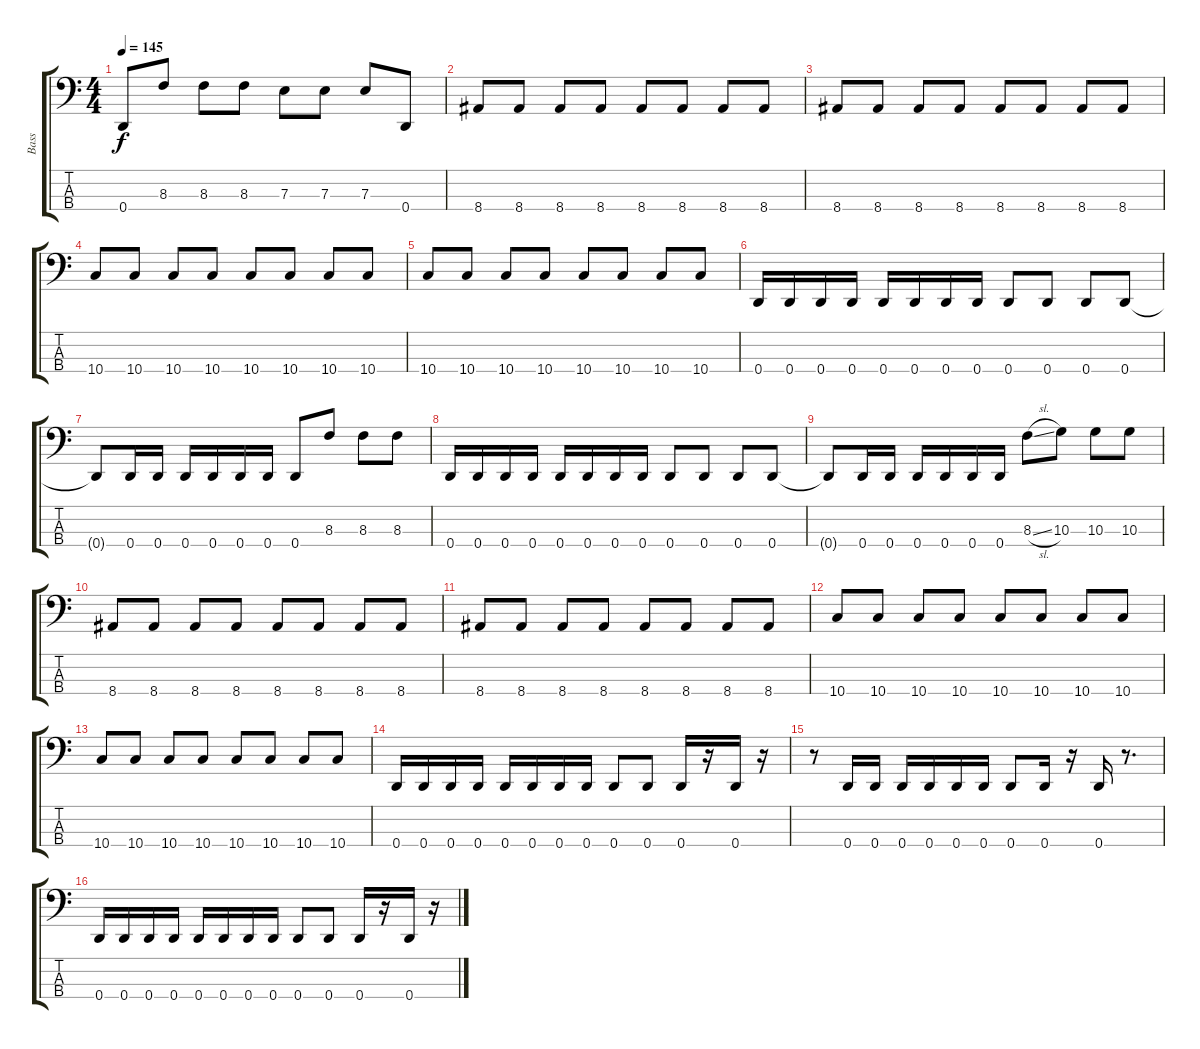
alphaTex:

\track ("Bass" "Bass") {instrument electricbassfinger}
\staff {score tabs}
\tuning (G2 D2 A1 D1) {hide}
\ts (4 4)
\tempo 145
\clef f4
\ks c
0.4.8{dy f} 8.3.8 8.3.8 8.3.8 7.3.8 7.3.8 7.3.8 0.4.8 |
8.4.8 8.4.8 8.4.8 8.4.8 8.4.8 8.4.8 8.4.8 8.4.8 |
8.4.8 8.4.8 8.4.8 8.4.8 8.4.8 8.4.8 8.4.8 8.4.8 |
10.4.8 10.4.8 10.4.8 10.4.8 10.4.8 10.4.8 10.4.8 10.4.8 |
10.4.8 10.4.8 10.4.8 10.4.8 10.4.8 10.4.8 10.4.8 10.4.8 |
0.4.16 0.4.16 0.4.16 0.4.16 0.4.16 0.4.16 0.4.16 0.4.16 0.4.8 0.4.8 0.4.8 0.4.8 |
0.4{t}.8 0.4.16 0.4.16 0.4.16 0.4.16 0.4.16 0.4.16 0.4.8 8.3.8 8.3.8 8.3.8 |
0.4.16 0.4.16 0.4.16 0.4.16 0.4.16 0.4.16 0.4.16 0.4.16 0.4.8 0.4.8 0.4.8 0.4.8 |
0.4{t}.8 0.4.16 0.4.16 0.4.16 0.4.16 0.4.16 0.4.16 8.3{sl}.8 10.3.8 10.3.8 10.3.8 |
8.4.8 8.4.8 8.4.8 8.4.8 8.4.8 8.4.8 8.4.8 8.4.8 |
8.4.8 8.4.8 8.4.8 8.4.8 8.4.8 8.4.8 8.4.8 8.4.8 |
10.4.8 10.4.8 10.4.8 10.4.8 10.4.8 10.4.8 10.4.8 10.4.8 |
10.4.8 10.4.8 10.4.8 10.4.8 10.4.8 10.4.8 10.4.8 10.4.8 |
0.4.16 0.4.16 0.4.16 0.4.16 0.4.16 0.4.16 0.4.16 0.4.16 0.4.8 0.4.8 0.4.16 r.16 0.4.16 r.16 |
r.8 0.4.16 0.4.16 0.4.16 0.4.16 0.4.16 0.4.16 0.4.8 0.4.16 r.16 0.4.16 r.8{d} |
0.4.16 0.4.16 0.4.16 0.4.16 0.4.16 0.4.16 0.4.16 0.4.16 0.4.8 0.4.8 0.4.16 r.16 0.4.16 r.16
